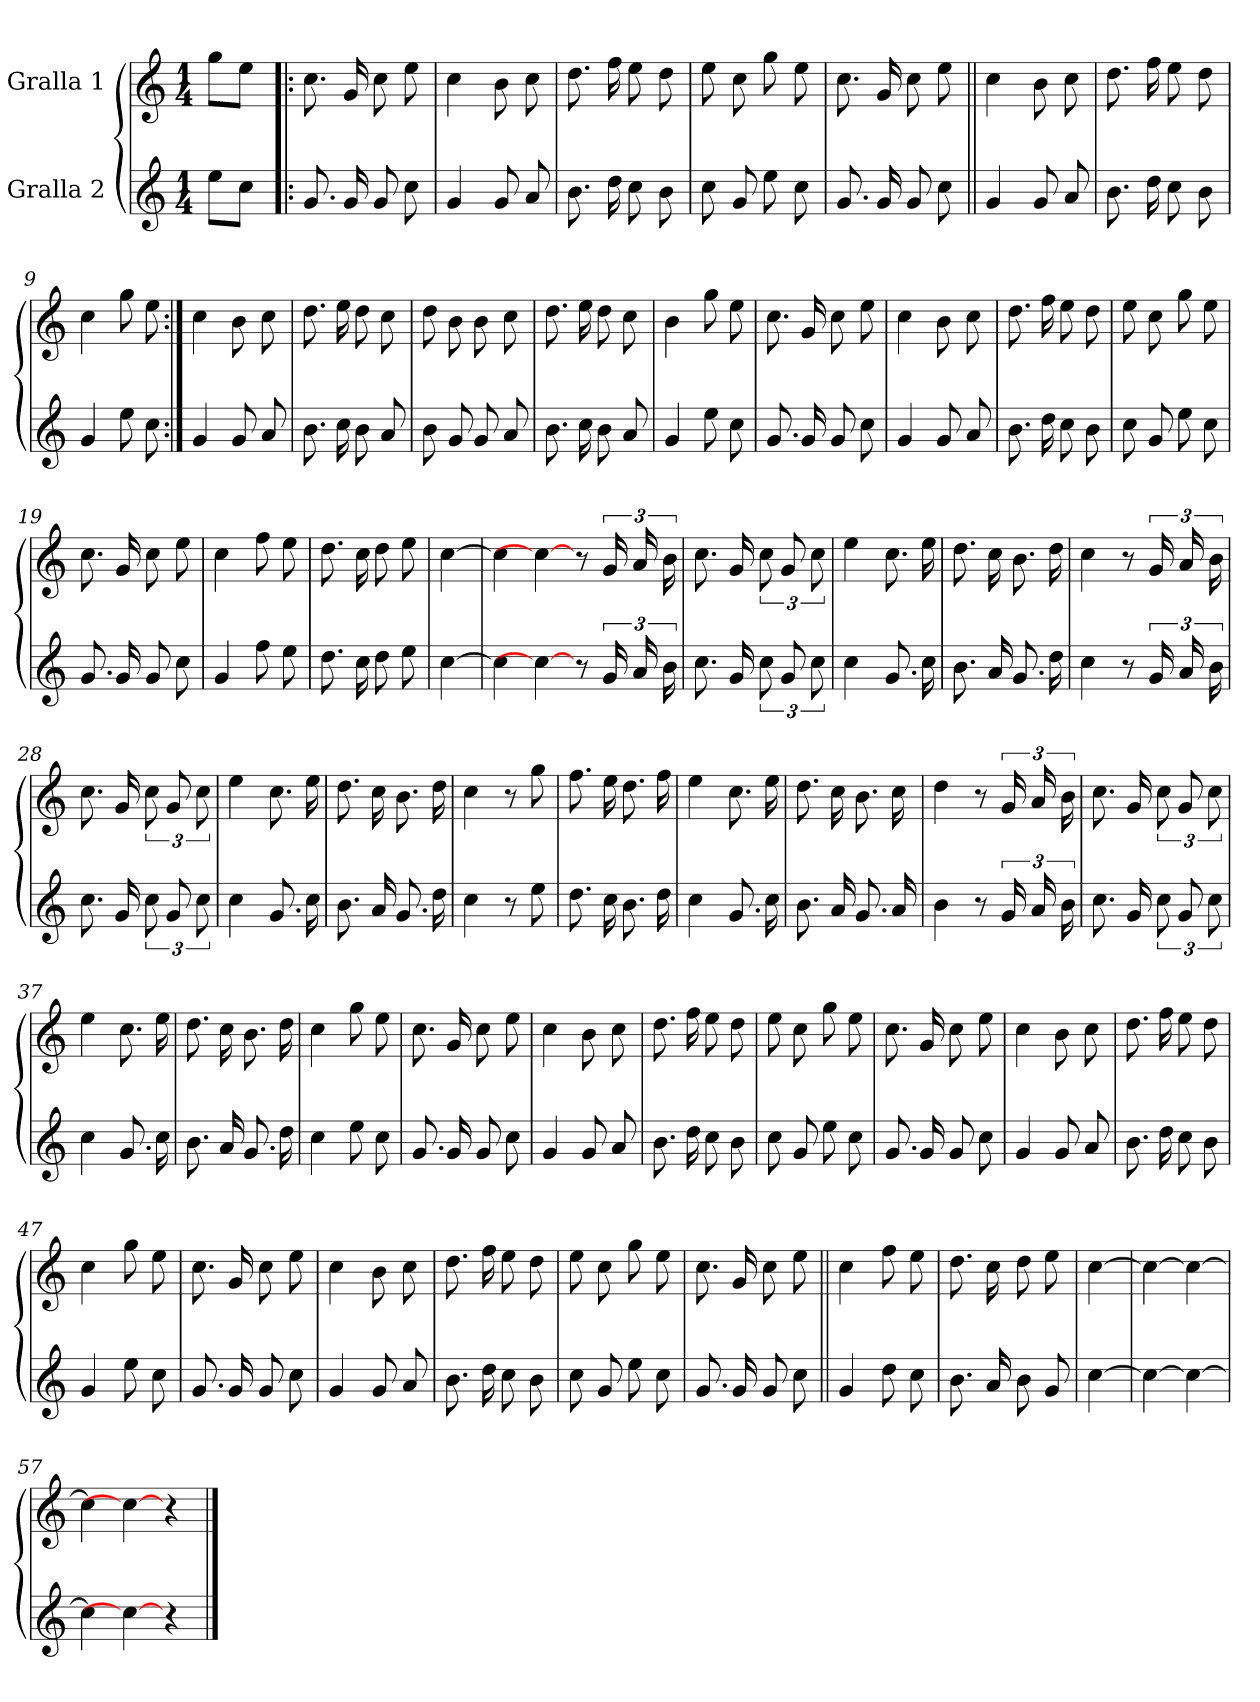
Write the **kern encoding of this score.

**kern	**kern
*part2	*part1
*staff2	*staff1
*I"Gralla 2	*I"Gralla 1
*clefG2	*clefG2
*k[]	*k[]
*M1/4	*M1/4
*MM126	*MM126
=1	=1
8ee\L	8gg\L
8cc\J	8ee\J
=2!|:	=2!|:
8.g	8.cc
16g	16g
8g	8cc
8cc	8ee
=3	=3
4g	4cc
8g	8b
8a	8cc
=4	=4
8.b	8.dd
16dd	16ff
8cc	8ee
8b	8dd
=5	=5
8cc	8ee
8g	8cc
8ee	8gg
8cc	8ee
=6	=6
8.g	8.cc
16g	16g
8g	8cc
8cc	8ee
=7||	=7||
4g	4cc
8g	8b
8a	8cc
=8	=8
8.b	8.dd
16dd	16ff
8cc	8ee
8b	8dd
=9	=9
4g	4cc
8ee	8gg
8cc	8ee
=10:|!	=10:|!
4g	4cc
8g	8b
8a	8cc
=11	=11
8.b	8.dd
16cc	16ee
8b	8dd
8a	8cc
=12	=12
8b	8dd
8g	8b
8g	8b
8a	8cc
=13	=13
8.b	8.dd
16cc	16ee
8b	8dd
8a	8cc
=14	=14
4g	4b
8ee	8gg
8cc	8ee
=15	=15
8.g	8.cc
16g	16g
8g	8cc
8cc	8ee
=16	=16
4g	4cc
8g	8b
8a	8cc
=17	=17
8.b	8.dd
16dd	16ff
8cc	8ee
8b	8dd
=18	=18
8cc	8ee
8g	8cc
8ee	8gg
8cc	8ee
=19	=19
8.g	8.cc
16g	16g
8g	8cc
8cc	8ee
=20	=20
4g	4cc
8ff	8ff
8ee	8ee
=21	=21
8.dd	8.dd
16cc	16cc
8dd	8dd
8ee	8ee
=22	=22
[4cc	[4cc
=23	=23
4cc]	4cc]
4cc_	4cc_
8r	8r
24g	24g
24a	24a
24b	24b
=24	=24
8.cc	8.cc
16g	16g
12cc	12cc
12g	12g
12cc	12cc
=25	=25
4cc	4ee
8.g	8.cc
16cc	16ee
=26	=26
8.b	8.dd
16a	16cc
8.g	8.b
16dd	16dd
=27	=27
4cc	4cc
8r	8r
24g	24g
24a	24a
24b	24b
=28	=28
8.cc	8.cc
16g	16g
12cc	12cc
12g	12g
12cc	12cc
=29	=29
4cc	4ee
8.g	8.cc
16cc	16ee
=30	=30
8.b	8.dd
16a	16cc
8.g	8.b
16dd	16dd
=31	=31
4cc	4cc
8r	8r
8ee	8gg
=32	=32
8.dd	8.ff
16cc	16ee
8.b	8.dd
16dd	16ff
=33	=33
4cc	4ee
8.g	8.cc
16cc	16ee
=34	=34
8.b	8.dd
16a	16cc
8.g	8.b
16a	16cc
=35	=35
4b	4dd
8r	8r
24g	24g
24a	24a
24b	24b
=36	=36
8.cc	8.cc
16g	16g
12cc	12cc
12g	12g
12cc	12cc
=37	=37
4cc	4ee
8.g	8.cc
16cc	16ee
=38	=38
8.b	8.dd
16a	16cc
8.g	8.b
16dd	16dd
=39	=39
4cc	4cc
8ee	8gg
8cc	8ee
=40	=40
8.g	8.cc
16g	16g
8g	8cc
8cc	8ee
=41	=41
4g	4cc
8g	8b
8a	8cc
=42	=42
8.b	8.dd
16dd	16ff
8cc	8ee
8b	8dd
=43	=43
8cc	8ee
8g	8cc
8ee	8gg
8cc	8ee
=44	=44
8.g	8.cc
16g	16g
8g	8cc
8cc	8ee
=45	=45
4g	4cc
8g	8b
8a	8cc
=46	=46
8.b	8.dd
16dd	16ff
8cc	8ee
8b	8dd
=47	=47
4g	4cc
8ee	8gg
8cc	8ee
=48	=48
8.g	8.cc
16g	16g
8g	8cc
8cc	8ee
=49	=49
4g	4cc
8g	8b
8a	8cc
=50	=50
8.b	8.dd
16dd	16ff
8cc	8ee
8b	8dd
=51	=51
8cc	8ee
8g	8cc
8ee	8gg
8cc	8ee
=52	=52
8.g	8.cc
16g	16g
8g	8cc
8cc	8ee
=53||	=53||
4g	4cc
8dd	8ff
8cc	8ee
=54	=54
8.b	8.dd
16a	16cc
8b	8dd
8g	8ee
=55	=55
[4cc	[4cc
=56	=56
4cc_	4cc_
4cc_	4cc_
=57	=57
4cc]	4cc]
4cc_	4cc_
4r	4r
==	==
*-	*-
